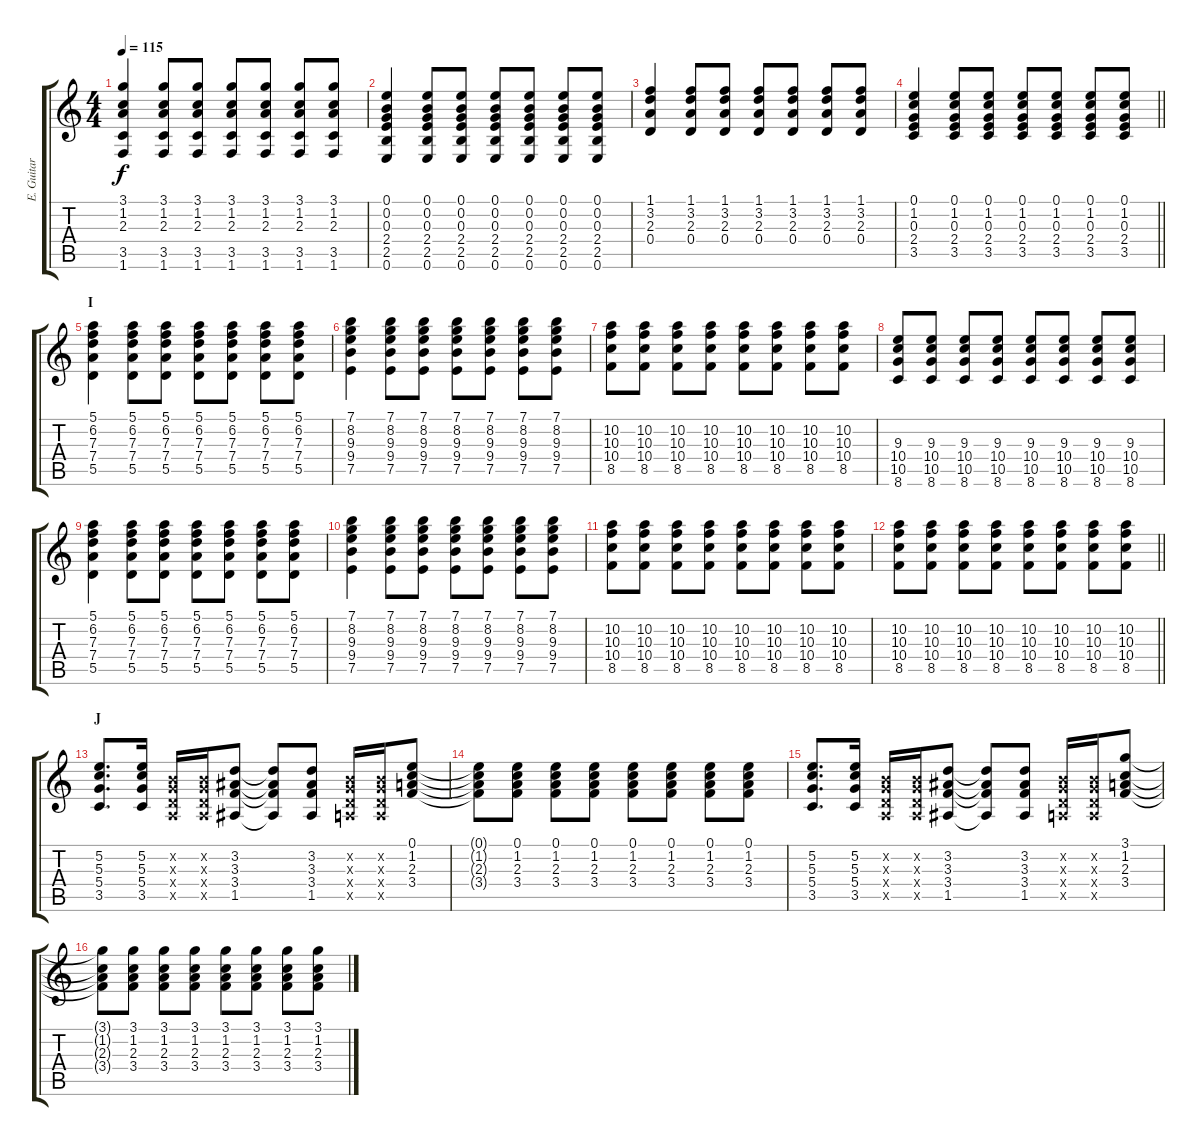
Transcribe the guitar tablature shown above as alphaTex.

\track ("E. Guitar 2" "E. Guitar ") {instrument electricguitarjazz}
\staff {score tabs}
\tuning (E4 B3 G3 D3 A2 E2) {hide}
\ts (4 4)
\tempo 115
\clef g2
\ks c
(3.1 1.2 2.3 3.5 1.6).4{dy f} (3.1 1.2 2.3 3.5 1.6).8 (3.1 1.2 2.3 3.5 1.6).8 (3.1 1.2 2.3 3.5 1.6).8 (3.1 1.2 2.3 3.5 1.6).8 (3.1 1.2 2.3 3.5 1.6).8 (3.1 1.2 2.3 3.5 1.6).8 |
(0.1 0.2 0.3 2.4 2.5 0.6).4 (0.1 0.2 0.3 2.4 2.5 0.6).8 (0.1 0.2 0.3 2.4 2.5 0.6).8 (0.1 0.2 0.3 2.4 2.5 0.6).8 (0.1 0.2 0.3 2.4 2.5 0.6).8 (0.1 0.2 0.3 2.4 2.5 0.6).8 (0.1 0.2 0.3 2.4 2.5 0.6).8 |
(1.1 3.2 2.3 0.4).4 (1.1 3.2 2.3 0.4).8 (1.1 3.2 2.3 0.4).8 (1.1 3.2 2.3 0.4).8 (1.1 3.2 2.3 0.4).8 (1.1 3.2 2.3 0.4).8 (1.1 3.2 2.3 0.4).8 |
\barLineRight lightlight
(0.1 1.2 0.3 2.4 3.5).4 (0.1 1.2 0.3 2.4 3.5).8 (0.1 1.2 0.3 2.4 3.5).8 (0.1 1.2 0.3 2.4 3.5).8 (0.1 1.2 0.3 2.4 3.5).8 (0.1 1.2 0.3 2.4 3.5).8 (0.1 1.2 0.3 2.4 3.5).8 |
\section ("" "I")
(5.1 6.2 7.3 7.4 5.5).4 (5.1 6.2 7.3 7.4 5.5).8 (5.1 6.2 7.3 7.4 5.5).8 (5.1 6.2 7.3 7.4 5.5).8 (5.1 6.2 7.3 7.4 5.5).8 (5.1 6.2 7.3 7.4 5.5).8 (5.1 6.2 7.3 7.4 5.5).8 |
(7.1 8.2 9.3 9.4 7.5).4 (7.1 8.2 9.3 9.4 7.5).8 (7.1 8.2 9.3 9.4 7.5).8 (7.1 8.2 9.3 9.4 7.5).8 (7.1 8.2 9.3 9.4 7.5).8 (7.1 8.2 9.3 9.4 7.5).8 (7.1 8.2 9.3 9.4 7.5).8 |
(10.2 10.3 10.4 8.5).8 (10.2 10.3 10.4 8.5).8 (10.2 10.3 10.4 8.5).8 (10.2 10.3 10.4 8.5).8 (10.2 10.3 10.4 8.5).8 (10.2 10.3 10.4 8.5).8 (10.2 10.3 10.4 8.5).8 (10.2 10.3 10.4 8.5).8 |
(9.3 10.4 10.5 8.6).8 (9.3 10.4 10.5 8.6).8 (9.3 10.4 10.5 8.6).8 (9.3 10.4 10.5 8.6).8 (9.3 10.4 10.5 8.6).8 (9.3 10.4 10.5 8.6).8 (9.3 10.4 10.5 8.6).8 (9.3 10.4 10.5 8.6).8 |
(5.1 6.2 7.3 7.4 5.5).4 (5.1 6.2 7.3 7.4 5.5).8 (5.1 6.2 7.3 7.4 5.5).8 (5.1 6.2 7.3 7.4 5.5).8 (5.1 6.2 7.3 7.4 5.5).8 (5.1 6.2 7.3 7.4 5.5).8 (5.1 6.2 7.3 7.4 5.5).8 |
(7.1 8.2 9.3 9.4 7.5).4 (7.1 8.2 9.3 9.4 7.5).8 (7.1 8.2 9.3 9.4 7.5).8 (7.1 8.2 9.3 9.4 7.5).8 (7.1 8.2 9.3 9.4 7.5).8 (7.1 8.2 9.3 9.4 7.5).8 (7.1 8.2 9.3 9.4 7.5).8 |
(10.2 10.3 10.4 8.5).8 (10.2 10.3 10.4 8.5).8 (10.2 10.3 10.4 8.5).8 (10.2 10.3 10.4 8.5).8 (10.2 10.3 10.4 8.5).8 (10.2 10.3 10.4 8.5).8 (10.2 10.3 10.4 8.5).8 (10.2 10.3 10.4 8.5).8 |
\barLineRight lightlight
(10.2 10.3 10.4 8.5).8 (10.2 10.3 10.4 8.5).8 (10.2 10.3 10.4 8.5).8 (10.2 10.3 10.4 8.5).8 (10.2 10.3 10.4 8.5).8 (10.2 10.3 10.4 8.5).8 (10.2 10.3 10.4 8.5).8 (10.2 10.3 10.4 8.5).8 |
\section ("" "J")
(5.2 5.3 5.4 3.5).8{d} (5.2 5.3 5.4 3.5).16 (0.2{x} 0.3{x} 0.4{x} 0.5{x}).16 (0.2{x} 0.3{x} 0.4{x} 0.5{x}).16 (3.2 3.3 3.4 1.5).8 (3.2{t} 3.3{t} 3.4{t} 1.5{t}).8 (3.2 3.3 3.4 1.5).8 (0.2{x} 0.3{x} 0.4{x} 0.5{x}).16 (0.2{x} 0.3{x} 0.4{x} 0.5{x}).16 (0.1 1.2 2.3 3.4).8 |
(0.1{t} 1.2{t} 2.3{t} 3.4{t}).8 (0.1 1.2 2.3 3.4).8 (0.1 1.2 2.3 3.4).8 (0.1 1.2 2.3 3.4).8 (0.1 1.2 2.3 3.4).8 (0.1 1.2 2.3 3.4).8 (0.1 1.2 2.3 3.4).8 (0.1 1.2 2.3 3.4).8 |
(5.2 5.3 5.4 3.5).8{d} (5.2 5.3 5.4 3.5).16 (0.2{x} 0.3{x} 0.4{x} 0.5{x}).16 (0.2{x} 0.3{x} 0.4{x} 0.5{x}).16 (3.2 3.3 3.4 1.5).8 (3.2{t} 3.3{t} 3.4{t} 1.5{t}).8 (3.2 3.3 3.4 1.5).8 (0.2{x} 0.3{x} 0.4{x} 0.5{x}).16 (0.2{x} 0.3{x} 0.4{x} 0.5{x}).16 (3.1 1.2 2.3 3.4).8 |
(3.1{t} 1.2{t} 2.3{t} 3.4{t}).8 (3.1 1.2 2.3 3.4).8 (3.1 1.2 2.3 3.4).8 (3.1 1.2 2.3 3.4).8 (3.1 1.2 2.3 3.4).8 (3.1 1.2 2.3 3.4).8 (3.1 1.2 2.3 3.4).8 (3.1 1.2 2.3 3.4).8
